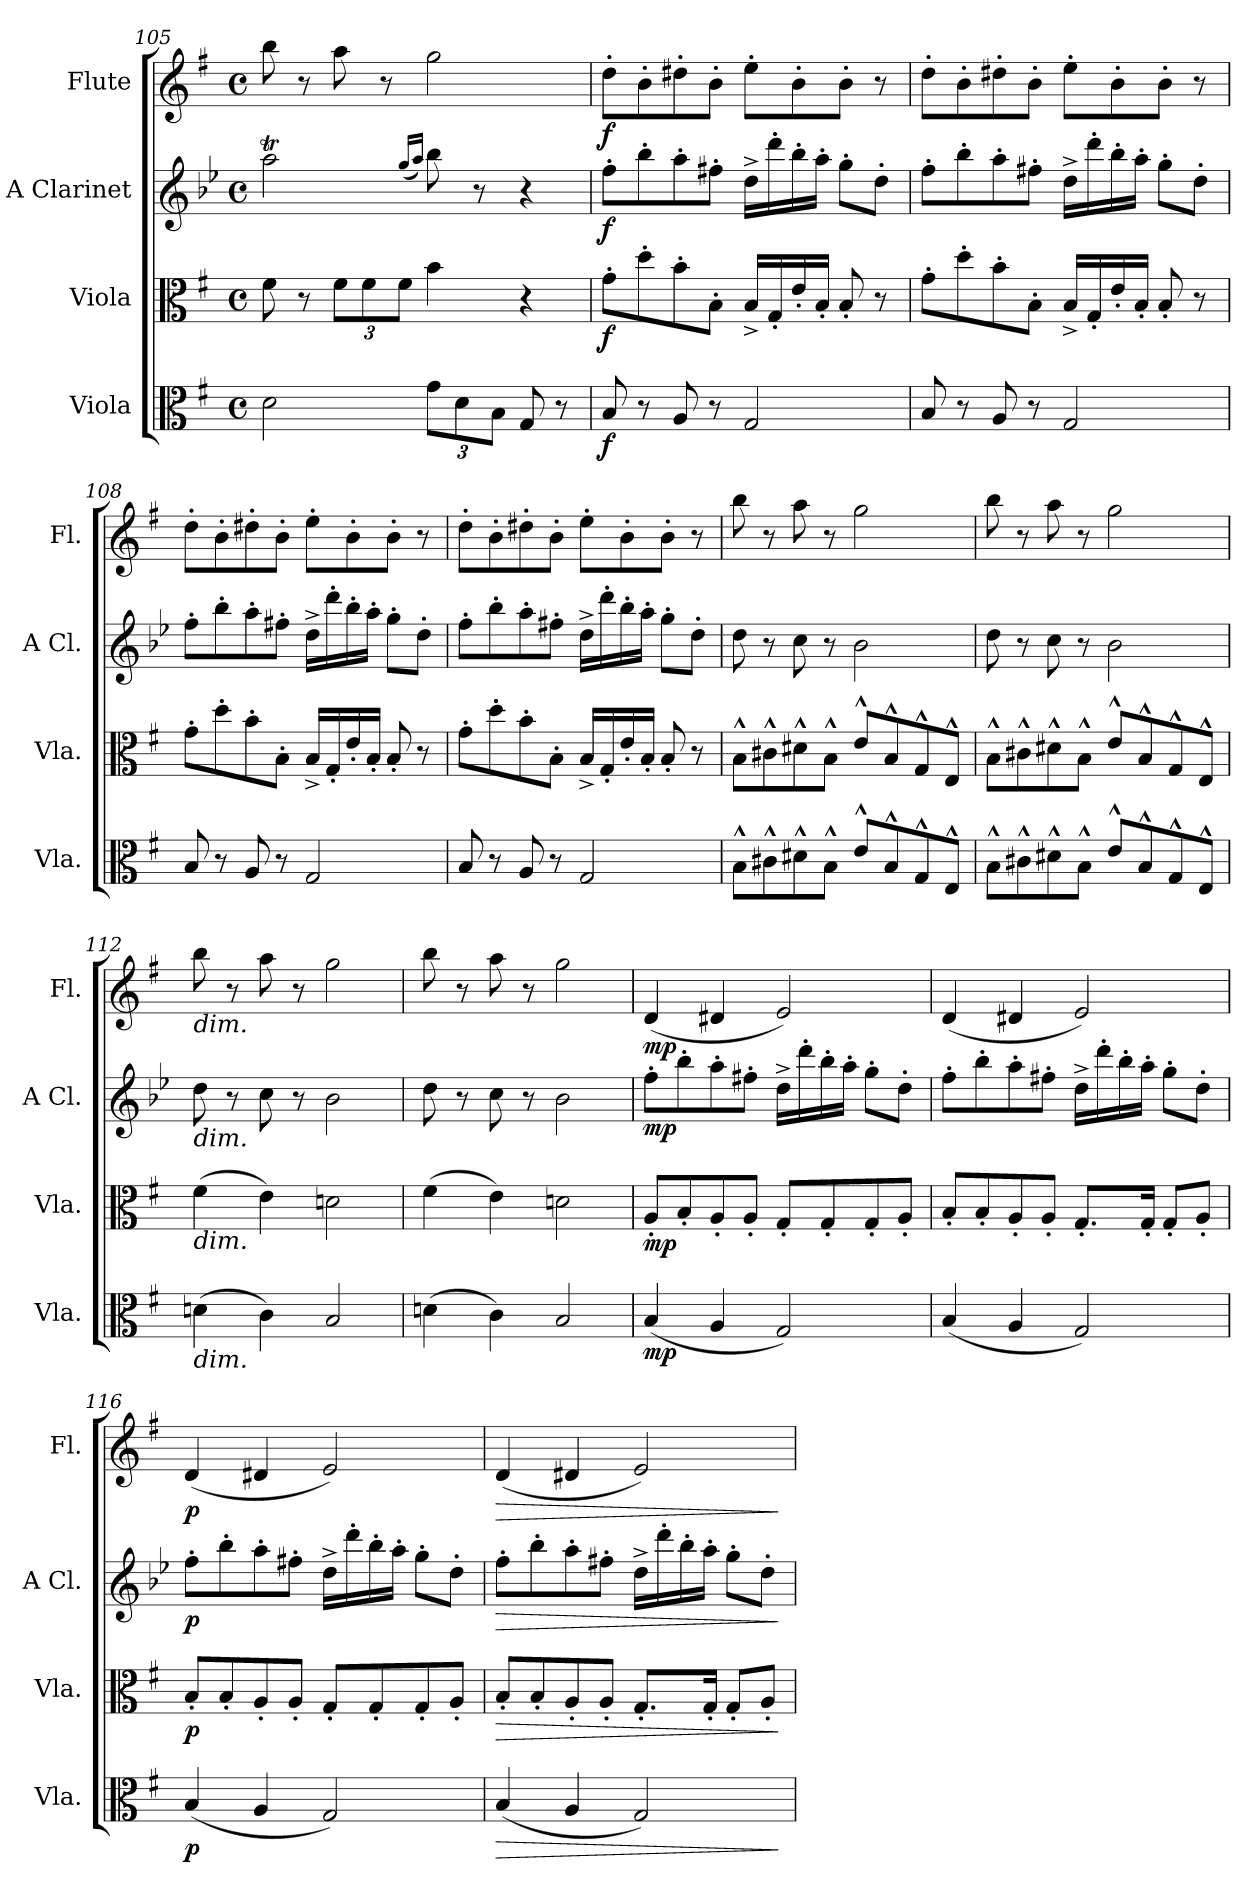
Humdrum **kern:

**kern	**dynam	**kern	**dynam	**kern	**dynam	**kern	**dynam
*part4	*part4	*part3	*part3	*part2	*part2	*part1	*part1
*staff4	*staff4	*staff3	*staff3	*staff2	*staff2	*staff1	*staff1
*I"Viola	*	*I"Viola	*	*I"A Clarinet	*	*I"Flute	*
*I'Vla.	*	*I'Vla.	*	*I'A Cl.	*	*I'Fl.	*
!!LO:LB:g=z
*clefC3	*	*clefC3	*	*clefG2	*	*clefG2	*
*	*	*	*	*ITrd2c3	*	*	*
*k[f#]	*	*k[f#]	*	*k[f#]	*	*k[f#]	*
*M4/4	*	*M4/4	*	*M4/4	*	*M4/4	*
*met(c)	*	*met(c)	*	*met(c)	*	*met(c)	*
=105	=105	=105	=105	=105	=105	=105	=105
2d\	.	8f#\	.	2ff#t\	.	8bb\	.
.	.	8r	.	.	.	8r	.
*	*	*Xbrackettup	*	*	*	*	*
.	.	12f#\L	.	.	.	8aa\	.
.	.	12f#\	.	.	.	.	.
.	.	.	.	.	.	8r	.
.	.	12f#\J	.	.	.	.	.
.	.	.	.	(<16qee/LL	.	.	.
.	.	.	.	16qff#/JJ)	.	.	.
*Xbrackettup	*	*	*	*	*	*	*
12g\L	.	4b\	.	8ggTTT\	.	2gg\	.
12d\	.	.	.	.	.	.	.
.	.	.	.	8r	.	.	.
12B\J	.	.	.	.	.	.	.
8G/	.	4r	.	4r	.	.	.
8r	.	.	.	.	.	.	.
=106	=106	=106	=106	=106	=106	=106	=106
!	!LO:DY:b	!	!LO:DY:b	!	!LO:DY:b	!	!LO:DY:b
8B/	f	8g'\L	f	8dd'\L	f	8dd'\L	f
8r	.	8dd'\	.	8gg'\	.	8b'\	.
8A/	.	8b'\	.	8ff#'\	.	8dd#X'\	.
8r	.	8B'\J	.	8dd#X'\J	.	8b'\J	.
2G/	.	16B^/LL	.	16b^\LL	.	8ee'\L	.
.	.	16G'/	.	16bb'\	.	.	.
.	.	16e'/	.	16gg'\	.	8b'\	.
.	.	16B'/JJ	.	16ff#'\JJ	.	.	.
.	.	8B'/	.	8ee'\L	.	8b'\J	.
.	.	8r	.	8b'\J	.	8r	.
=107	=107	=107	=107	=107	=107	=107	=107
8B/	.	8g'\L	.	8dd'\L	.	8dd'\L	.
8r	.	8dd'\	.	8gg'\	.	8b'\	.
8A/	.	8b'\	.	8ff#'\	.	8dd#X'\	.
8r	.	8B'\J	.	8dd#X'\J	.	8b'\J	.
2G/	.	16B^/LL	.	16b^\LL	.	8ee'\L	.
.	.	16G'/	.	16bb'\	.	.	.
.	.	16e'/	.	16gg'\	.	8b'\	.
.	.	16B'/JJ	.	16ff#'\JJ	.	.	.
.	.	8B'/	.	8ee'\L	.	8b'\J	.
.	.	8r	.	8b'\J	.	8r	.
!!LO:PB:g=z
=108	=108	=108	=108	=108	=108	=108	=108
8B/	.	8g'\L	.	8dd'\L	.	8dd'\L	.
8r	.	8dd'\	.	8gg'\	.	8b'\	.
8A/	.	8b'\	.	8ff#'\	.	8dd#X'\	.
8r	.	8B'\J	.	8dd#X'\J	.	8b'\J	.
2G/	.	16B^/LL	.	16b^\LL	.	8ee'\L	.
.	.	16G'/	.	16bb'\	.	.	.
.	.	16e'/	.	16gg'\	.	8b'\	.
.	.	16B'/JJ	.	16ff#'\JJ	.	.	.
.	.	8B'/	.	8ee'\L	.	8b'\J	.
.	.	8r	.	8b'\J	.	8r	.
=109	=109	=109	=109	=109	=109	=109	=109
8B/	.	8g'\L	.	8dd'\L	.	8dd'\L	.
8r	.	8dd'\	.	8gg'\	.	8b'\	.
8A/	.	8b'\	.	8ff#'\	.	8dd#X'\	.
8r	.	8B'\J	.	8dd#X'\J	.	8b'\J	.
2G/	.	16B^/LL	.	16b^\LL	.	8ee'\L	.
.	.	16G'/	.	16bb'\	.	.	.
.	.	16e'/	.	16gg'\	.	8b'\	.
.	.	16B'/JJ	.	16ff#'\JJ	.	.	.
.	.	8B'/	.	8ee'\L	.	8b'\J	.
.	.	8r	.	8b'\J	.	8r	.
=110	=110	=110	=110	=110	=110	=110	=110
8B^^\L	.	8B^^\L	.	8b\	.	8bb\	.
8c#X^^\	.	8c#X^^\	.	8r	.	8r	.
8d#X^^\	.	8d#X^^\	.	8a\	.	8aa\	.
8B^^\J	.	8B^^\J	.	8r	.	8r	.
8e^^/L	.	8e^^/L	.	2g\	.	2gg\	.
8B^^/	.	8B^^/	.	.	.	.	.
8G^^/	.	8G^^/	.	.	.	.	.
8E^^/J	.	8E^^/J	.	.	.	.	.
!!LO:LB:g=z
=111	=111	=111	=111	=111	=111	=111	=111
8B^^\L	.	8B^^\L	.	8b\	.	8bb\	.
8c#X^^\	.	8c#X^^\	.	8r	.	8r	.
8d#X^^\	.	8d#X^^\	.	8a\	.	8aa\	.
8B^^\J	.	8B^^\J	.	8r	.	8r	.
8e^^/L	.	8e^^/L	.	2g\	.	2gg\	.
8B^^/	.	8B^^/	.	.	.	.	.
8G^^/	.	8G^^/	.	.	.	.	.
8E^^/J	.	8E^^/J	.	.	.	.	.
=112	=112	=112	=112	=112	=112	=112	=112
!	!	!	!	!	!	!LO:TX:b:i:t=dim.	!
!	!	!	!	!LO:TX:b:i:t=dim.	!	!	!
!	!	!LO:TX:b:i:t=dim.	!	!	!	!	!
!LO:TX:b:i:t=dim.	!	!	!	!	!	!	!
(>4dn\	.	(>4f#\	.	8b\	.	8bb\	.
.	.	.	.	8r	.	8r	.
4c\)	.	4e\)	.	8a\	.	8aa\	.
.	.	.	.	8r	.	8r	.
2B/	.	2dn\	.	2g\	.	2gg\	.
=113	=113	=113	=113	=113	=113	=113	=113
(>4dn\	.	(>4f#\	.	8b\	.	8bb\	.
.	.	.	.	8r	.	8r	.
4c\)	.	4e\)	.	8a\	.	8aa\	.
.	.	.	.	8r	.	8r	.
2B/	.	2dn\	.	2g\	.	2gg\	.
=114	=114	=114	=114	=114	=114	=114	=114
!	!LO:DY:b	!	!LO:DY:b	!	!LO:DY:b	!	!LO:DY:b
(<4B/	mp	8A'/L	mp	8dd'\L	mp	(<4d/	mp
.	.	8B'/	.	8gg'\	.	.	.
4A/	.	8A'/	.	8ff#'\	.	4d#X/	.
.	.	8A'/J	.	8dd#X'\J	.	.	.
2G/)	.	8G'/L	.	16b^\LL	.	2e/)	.
.	.	.	.	16bb'\	.	.	.
.	.	8G'/	.	16gg'\	.	.	.
.	.	.	.	16ff#'\JJ	.	.	.
.	.	8G'/	.	8ee'\L	.	.	.
.	.	8A'/J	.	8b'\J	.	.	.
=115	=115	=115	=115	=115	=115	=115	=115
(<4B/	.	8B'/L	.	8dd'\L	.	(<4d/	.
.	.	8B'/	.	8gg'\	.	.	.
4A/	.	8A'/	.	8ff#'\	.	4d#X/	.
.	.	8A'/J	.	8dd#X'\J	.	.	.
2G/)	.	8.G'/L	.	16b^\LL	.	2e/)	.
.	.	.	.	16bb'\	.	.	.
.	.	.	.	16gg'\	.	.	.
.	.	16G'/Jk	.	16ff#'\JJ	.	.	.
.	.	8G'/L	.	8ee'\L	.	.	.
.	.	8A'/J	.	8b'\J	.	.	.
!!LO:LB:g=z
=116	=116	=116	=116	=116	=116	=116	=116
!	!LO:DY:b	!	!LO:DY:b	!	!LO:DY:b	!	!LO:DY:b
(<4B/	p	8B'/L	p	8dd'\L	p	(<4d/	p
.	.	8B'/	.	8gg'\	.	.	.
4A/	.	8A'/	.	8ff#'\	.	4d#X/	.
.	.	8A'/J	.	8dd#X'\J	.	.	.
2G/)	.	8G'/L	.	16b^\LL	.	2e/)	.
.	.	.	.	16bb'\	.	.	.
.	.	8G'/	.	16gg'\	.	.	.
.	.	.	.	16ff#'\JJ	.	.	.
.	.	8G'/	.	8ee'\L	.	.	.
.	.	8A'/J	.	8b'\J	.	.	.
=117	=117	=117	=117	=117	=117	=117	=117
!	!LO:HP:b	!	!LO:HP:b	!	!LO:HP:b	!	!LO:HP:b
(<4B/	>	8B'/L	>	8dd'\L	>	(<4d/	>
.	.	8B'/	.	8gg'\	.	.	.
4A/	.	8A'/	.	8ff#'\	.	4d#X/	.
.	.	8A'/J	.	8dd#X'\J	.	.	.
2G/)	.	8.G'/L	.	16b^\LL	.	2e/)	.
.	.	.	.	16bb'\	.	.	.
.	.	.	.	16gg'\	.	.	.
.	.	16G'/Jk	.	16ff#'\JJ	.	.	.
.	.	8G'/L	.	8ee'\L	.	.	.
.	.	8A'/J	.	8b'\J	.	.	.
.	]	.	]	.	]	.	]
=	=	=	=	=	=	=	=
*-	*-	*-	*-	*-	*-	*-	*-
